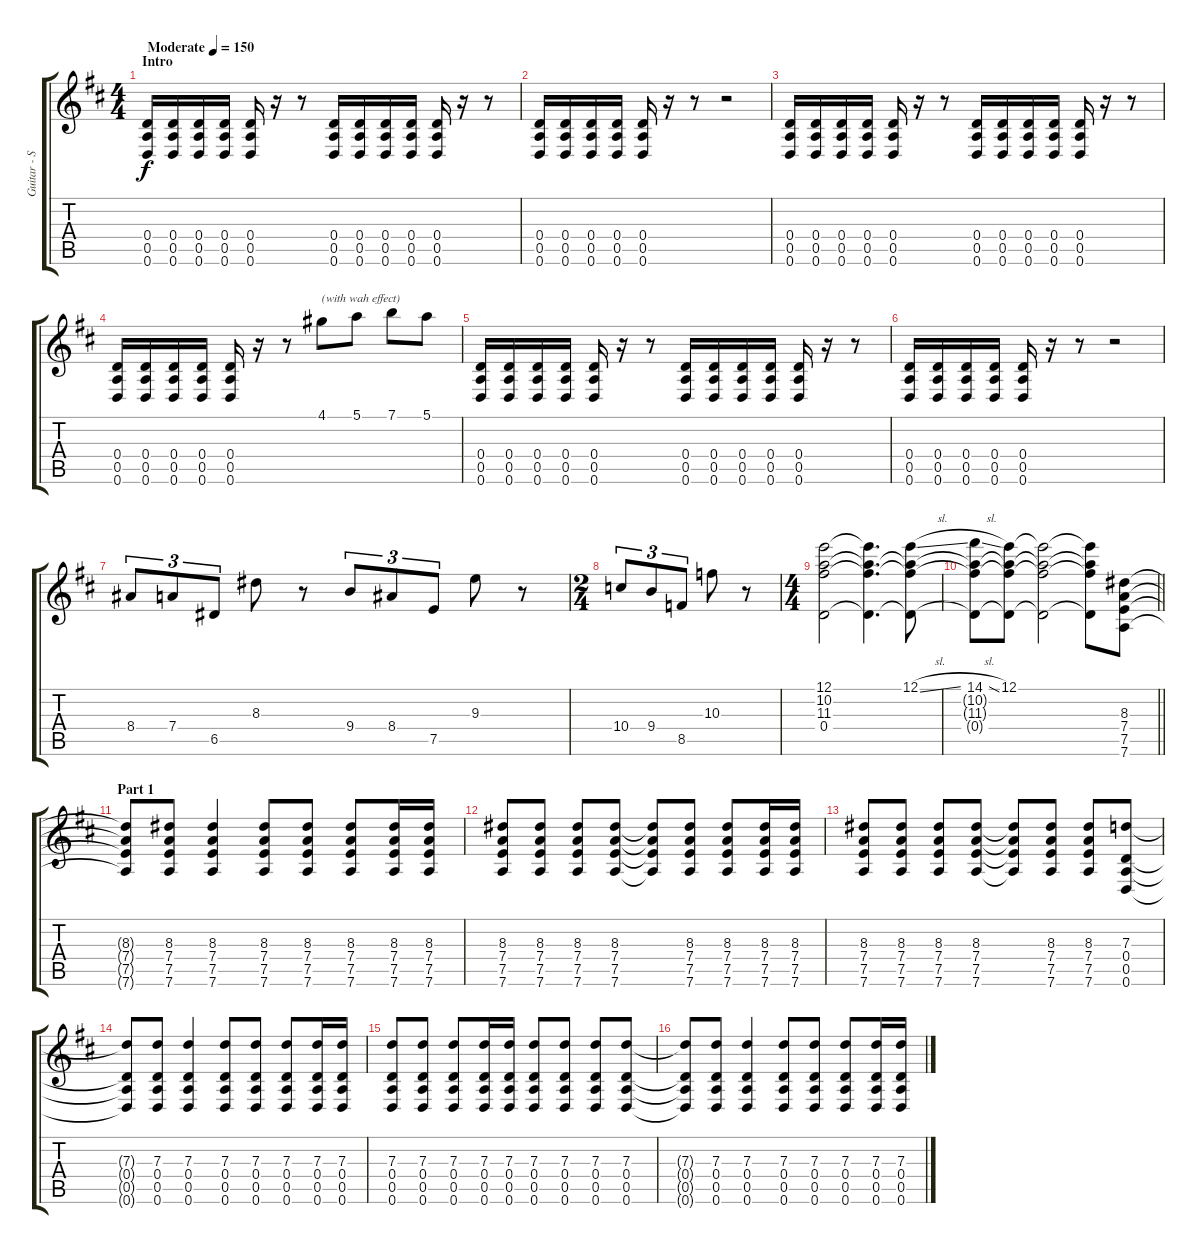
\track ("Guitar - Simon Neil" "Guitar - S") {instrument overdrivenguitar}
\staff {score tabs}
\tuning (E4 B3 G3 D3 A2 D2) {hide}
\ts (4 4)
\section ("" "Intro")
\tempo (150 "Moderate")
\clef g2
\ks d
(0.4 0.5 0.6).16{dy f instrument overdrivenguitar} (0.4 0.5 0.6).16 (0.4 0.5 0.6).16 (0.4 0.5 0.6).16 (0.4 0.5 0.6).16 r.16 r.8 (0.4 0.5 0.6).16 (0.4 0.5 0.6).16 (0.4 0.5 0.6).16 (0.4 0.5 0.6).16 (0.4 0.5 0.6).16 r.16 r.8 |
(0.4 0.5 0.6).16 (0.4 0.5 0.6).16 (0.4 0.5 0.6).16 (0.4 0.5 0.6).16 (0.4 0.5 0.6).16 r.16 r.8 r.2 |
(0.4 0.5 0.6).16 (0.4 0.5 0.6).16 (0.4 0.5 0.6).16 (0.4 0.5 0.6).16 (0.4 0.5 0.6).16 r.16 r.8 (0.4 0.5 0.6).16 (0.4 0.5 0.6).16 (0.4 0.5 0.6).16 (0.4 0.5 0.6).16 (0.4 0.5 0.6).16 r.16 r.8 |
(0.4 0.5 0.6).16 (0.4 0.5 0.6).16 (0.4 0.5 0.6).16 (0.4 0.5 0.6).16 (0.4 0.5 0.6).16 r.16 r.8 4.1.8{txt "(with wah effect)"} 5.1.8 7.1.8 5.1.8 |
(0.4 0.5 0.6).16 (0.4 0.5 0.6).16 (0.4 0.5 0.6).16 (0.4 0.5 0.6).16 (0.4 0.5 0.6).16 r.16 r.8 (0.4 0.5 0.6).16 (0.4 0.5 0.6).16 (0.4 0.5 0.6).16 (0.4 0.5 0.6).16 (0.4 0.5 0.6).16 r.16 r.8 |
(0.4 0.5 0.6).16 (0.4 0.5 0.6).16 (0.4 0.5 0.6).16 (0.4 0.5 0.6).16 (0.4 0.5 0.6).16 r.16 r.8 r.2 |
8.4.8{tu (3 2)} 7.4.8{tu (3 2)} 6.5.8{tu (3 2)} 8.3.8 r.8 9.4.8{tu (3 2)} 8.4.8{tu (3 2)} 7.5.8{tu (3 2)} 9.3.8 r.8 |
\ts (2 4)
10.4.8{tu (3 2)} 9.4.8{tu (3 2)} 8.5.8{tu (3 2)} 10.3.8 r.8 |
\ts (4 4)
(12.1 10.2 11.3 0.4).2{instrument electricguitarclean} (12.1{t} 10.2{t} 11.3{t} 0.4{t}).4{d} (12.1{sl} 10.2{t} 11.3{t} 0.4{t}).8 |
\barLineRight lightlight
(14.1{sl} 10.2{t} 11.3{t} 0.4{t}).8 (12.1 10.2{t} 11.3{t} 0.4{t}).8 (12.1{t} 10.2{t} 11.3{t} 0.4{t}).2 (12.1{t} 10.2{t} 11.3{t} 0.4{t}).8 (8.3 7.4 7.5 7.6).8{volume 12 instrument overdrivenguitar} |
\section ("" "Part 1")
(8.3{t} 7.4{t} 7.5{t} 7.6{t}).8 (8.3 7.4 7.5 7.6).8 (8.3 7.4 7.5 7.6).4 (8.3 7.4 7.5 7.6).8 (8.3 7.4 7.5 7.6).8 (8.3 7.4 7.5 7.6).8 (8.3 7.4 7.5 7.6).16 (8.3 7.4 7.5 7.6).16 |
(8.3 7.4 7.5 7.6).8 (8.3 7.4 7.5 7.6).8 (8.3 7.4 7.5 7.6).8 (8.3 7.4 7.5 7.6).8 (8.3{t} 7.4{t} 7.5{t} 7.6{t}).8 (8.3 7.4 7.5 7.6).8 (8.3 7.4 7.5 7.6).8 (8.3 7.4 7.5 7.6).16 (8.3 7.4 7.5 7.6).16 |
(8.3 7.4 7.5 7.6).8 (8.3 7.4 7.5 7.6).8 (8.3 7.4 7.5 7.6).8 (8.3 7.4 7.5 7.6).8 (8.3{t} 7.4{t} 7.5{t} 7.6{t}).8 (8.3 7.4 7.5 7.6).8 (8.3 7.4 7.5 7.6).8 (7.3 0.4 0.5 0.6).8 |
(7.3{t} 0.4{t} 0.5{t} 0.6{t}).8 (7.3 0.4 0.5 0.6).8 (7.3 0.4 0.5 0.6).4 (7.3 0.4 0.5 0.6).8 (7.3 0.4 0.5 0.6).8 (7.3 0.4 0.5 0.6).8 (7.3 0.4 0.5 0.6).16 (7.3 0.4 0.5 0.6).16 |
(7.3 0.4 0.5 0.6).8 (7.3 0.4 0.5 0.6).8 (7.3 0.4 0.5 0.6).8 (7.3 0.4 0.5 0.6).16 (7.3 0.4 0.5 0.6).16 (7.3 0.4 0.5 0.6).8 (7.3 0.4 0.5 0.6).8 (7.3 0.4 0.5 0.6).8 (7.3 0.4 0.5 0.6).8 |
(7.3{t} 0.4{t} 0.5{t} 0.6{t}).8 (7.3 0.4 0.5 0.6).8 (7.3 0.4 0.5 0.6).4 (7.3 0.4 0.5 0.6).8 (7.3 0.4 0.5 0.6).8 (7.3 0.4 0.5 0.6).8 (7.3 0.4 0.5 0.6).16 (7.3 0.4 0.5 0.6).16
